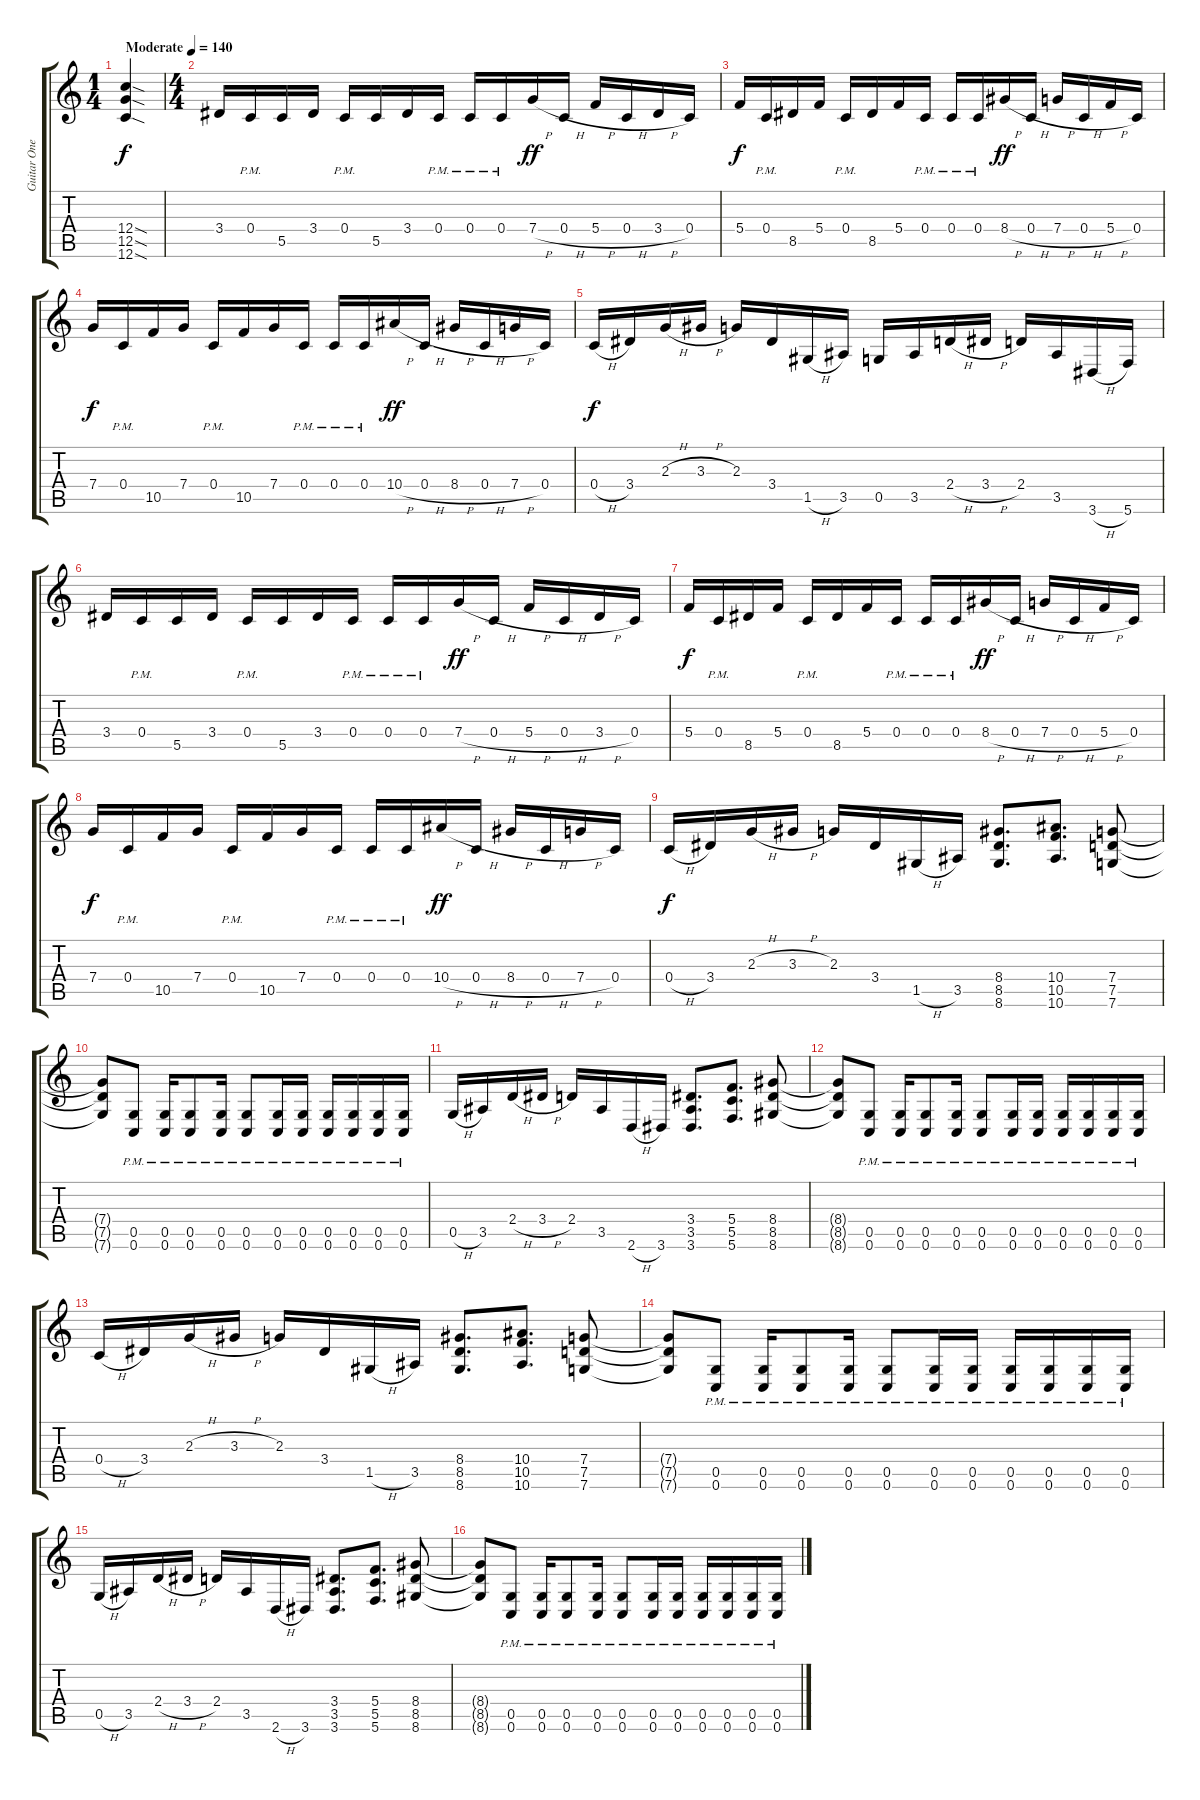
\track ("Guitar One" "Guitar One") {instrument distortionguitar}
\staff {score tabs}
\tuning (D4 A3 F3 C3 G2 C2) {hide}
\ts (1 4)
\tempo (140 "Moderate")
\clef g2
\ks c
(12.4{sod} 12.5{sod} 12.6{sod}).4{dy f instrument distortionguitar} |
\ts (4 4)
3.4.16 0.4{pm}.16 5.5.16 3.4.16 0.4{pm}.16 5.5.16 3.4.16 0.4{pm}.16 0.4{pm}.16 0.4{pm}.16 7.4{h}.16{dy ff} 0.4{h}.16 5.4{h}.16 0.4{h}.16 3.4{h}.16 0.4.16 |
5.4.16{dy f} 0.4{pm}.16 8.5.16 5.4.16 0.4{pm}.16 8.5.16 5.4.16 0.4{pm}.16 0.4{pm}.16 0.4{pm}.16 8.4{h}.16{dy ff} 0.4{h}.16 7.4{h}.16 0.4{h}.16 5.4{h}.16 0.4.16 |
7.4.16{dy f} 0.4{pm}.16 10.5.16 7.4.16 0.4{pm}.16 10.5.16 7.4.16 0.4{pm}.16 0.4{pm}.16 0.4{pm}.16 10.4{h}.16{dy ff} 0.4{h}.16 8.4{h}.16 0.4{h}.16 7.4{h}.16 0.4.16 |
0.4{h}.16{dy f} 3.4.16 2.3{h}.16 3.3{h}.16 2.3.16 3.4.16 1.5{h}.16 3.5.16 0.5.16 3.5.16 2.4{h}.16 3.4{h}.16 2.4.16 3.5.16 3.6{h}.16 5.6.16 |
3.4.16 0.4{pm}.16 5.5.16 3.4.16 0.4{pm}.16 5.5.16 3.4.16 0.4{pm}.16 0.4{pm}.16 0.4{pm}.16 7.4{h}.16{dy ff} 0.4{h}.16 5.4{h}.16 0.4{h}.16 3.4{h}.16 0.4.16 |
5.4.16{dy f} 0.4{pm}.16 8.5.16 5.4.16 0.4{pm}.16 8.5.16 5.4.16 0.4{pm}.16 0.4{pm}.16 0.4{pm}.16 8.4{h}.16{dy ff} 0.4{h}.16 7.4{h}.16 0.4{h}.16 5.4{h}.16 0.4.16 |
7.4.16{dy f} 0.4{pm}.16 10.5.16 7.4.16 0.4{pm}.16 10.5.16 7.4.16 0.4{pm}.16 0.4{pm}.16 0.4{pm}.16 10.4{h}.16{dy ff} 0.4{h}.16 8.4{h}.16 0.4{h}.16 7.4{h}.16 0.4.16 |
0.4{h}.16{dy f} 3.4.16 2.3{h}.16 3.3{h}.16 2.3.16 3.4.16 1.5{h}.16 3.5.16 (8.4 8.5 8.6).8{d} (10.4 10.5 10.6).8{d} (7.4 7.5 7.6).8 |
(7.4{t} 7.5{t} 7.6{t}).8 (0.5{pm} 0.6{pm}).8 (0.5{pm} 0.6{pm}).16 (0.5{pm} 0.6{pm}).8 (0.5{pm} 0.6{pm}).16 (0.5{pm} 0.6{pm}).8 (0.5{pm} 0.6{pm}).16 (0.5{pm} 0.6{pm}).16 (0.5{pm} 0.6{pm}).16 (0.5{pm} 0.6{pm}).16 (0.5{pm} 0.6{pm}).16 (0.5{pm} 0.6{pm}).16 |
0.5{h}.16 3.5.16 2.4{h}.16 3.4{h}.16 2.4.16 3.5.16 2.6{h}.16 3.6.16 (3.4 3.5 3.6).8{d} (5.4 5.5 5.6).8{d} (8.4 8.5 8.6).8 |
(8.4{t} 8.5{t} 8.6{t}).8 (0.5{pm} 0.6{pm}).8 (0.5{pm} 0.6{pm}).16 (0.5{pm} 0.6{pm}).8 (0.5{pm} 0.6{pm}).16 (0.5{pm} 0.6{pm}).8 (0.5{pm} 0.6{pm}).16 (0.5{pm} 0.6{pm}).16 (0.5{pm} 0.6{pm}).16 (0.5{pm} 0.6{pm}).16 (0.5{pm} 0.6{pm}).16 (0.5{pm} 0.6{pm}).16 |
0.4{h}.16 3.4.16 2.3{h}.16 3.3{h}.16 2.3.16 3.4.16 1.5{h}.16 3.5.16 (8.4 8.5 8.6).8{d} (10.4 10.5 10.6).8{d} (7.4 7.5 7.6).8 |
(7.4{t} 7.5{t} 7.6{t}).8 (0.5{pm} 0.6{pm}).8 (0.5{pm} 0.6{pm}).16 (0.5{pm} 0.6{pm}).8 (0.5{pm} 0.6{pm}).16 (0.5{pm} 0.6{pm}).8 (0.5{pm} 0.6{pm}).16 (0.5{pm} 0.6{pm}).16 (0.5{pm} 0.6{pm}).16 (0.5{pm} 0.6{pm}).16 (0.5{pm} 0.6{pm}).16 (0.5{pm} 0.6{pm}).16 |
0.5{h}.16 3.5.16 2.4{h}.16 3.4{h}.16 2.4.16 3.5.16 2.6{h}.16 3.6.16 (3.4 3.5 3.6).8{d} (5.4 5.5 5.6).8{d} (8.4 8.5 8.6).8 |
(8.4{t} 8.5{t} 8.6{t}).8 (0.5{pm} 0.6{pm}).8 (0.5{pm} 0.6{pm}).16 (0.5{pm} 0.6{pm}).8 (0.5{pm} 0.6{pm}).16 (0.5{pm} 0.6{pm}).8 (0.5{pm} 0.6{pm}).16 (0.5{pm} 0.6{pm}).16 (0.5{pm} 0.6{pm}).16 (0.5{pm} 0.6{pm}).16 (0.5{pm} 0.6{pm}).16 (0.5{pm} 0.6{pm}).16
